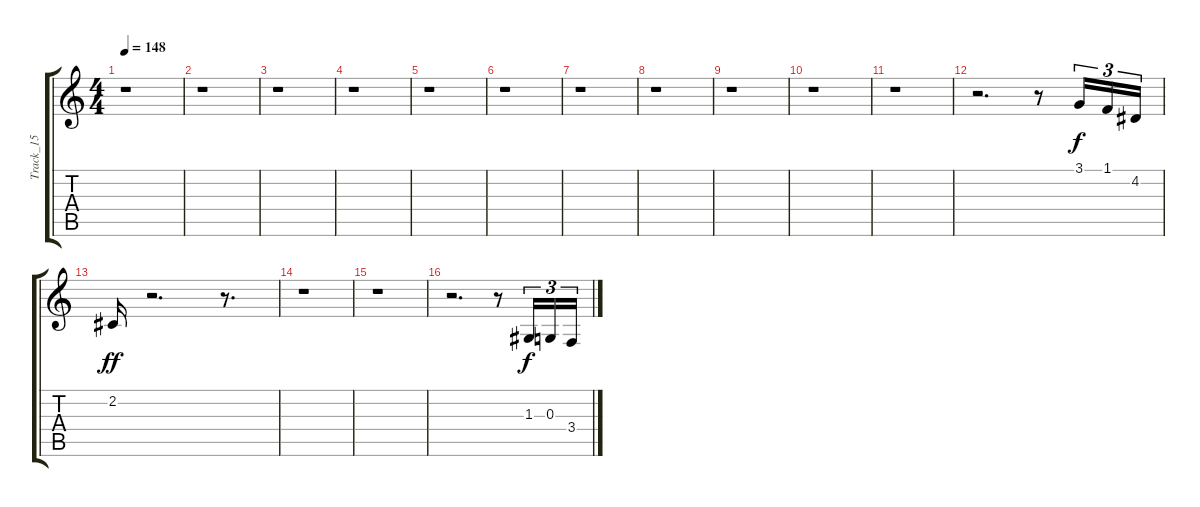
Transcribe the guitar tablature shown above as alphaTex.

\track ("Track_15" "Track_15") {instrument synthdrum}
\staff {score tabs}
\tuning (E4 B3 G3 D3 A2 E2) {hide}
\ts (4 4)
\tempo 148
\clef g2
\ks c
r.1{dy ff} |
r.1 |
r.1 |
r.1 |
r.1 |
r.1 |
r.1 |
r.1 |
r.1 |
r.1 |
r.1 |
r.2{d} r.8 3.1.16{tu (3 2) dy f} 1.1.16{tu (3 2)} 4.2.16{tu (3 2)} |
2.2.16{dy ff} r.2{d} r.8{d} |
r.1 |
r.1 |
r.2{d} r.8 1.3.16{tu (3 2) dy f} 0.3.16{tu (3 2)} 3.4.16{tu (3 2)}
